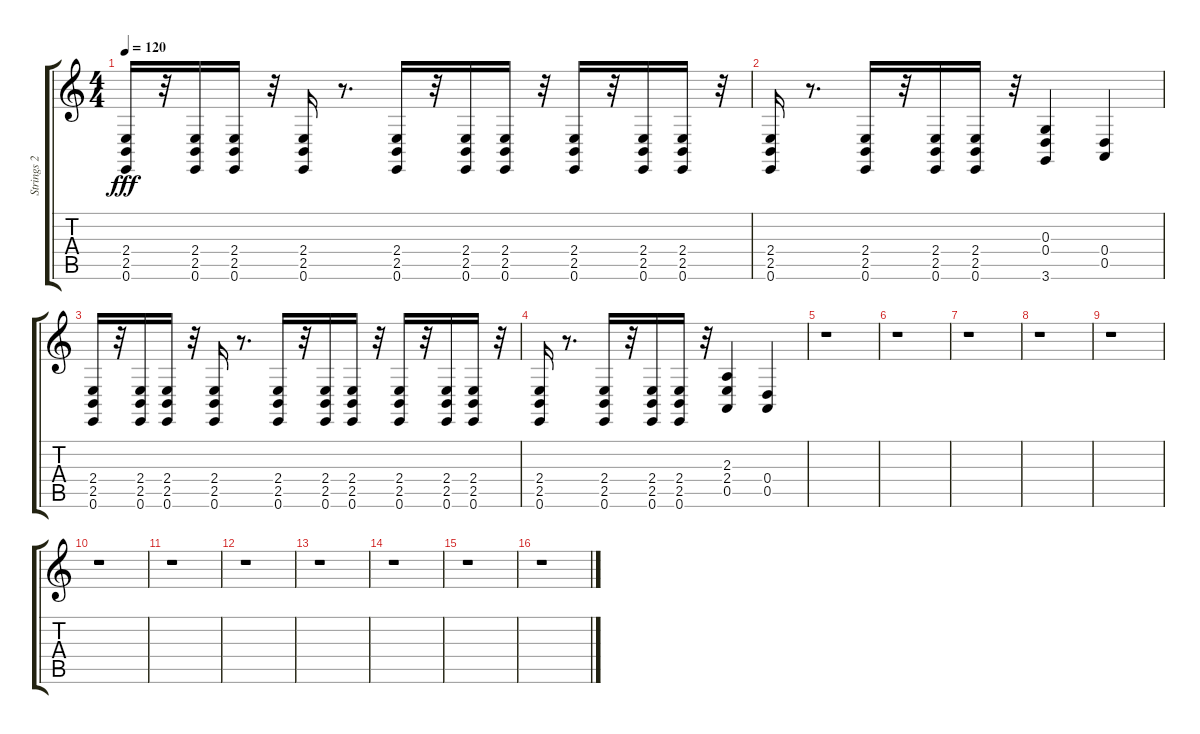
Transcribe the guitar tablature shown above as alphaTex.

\track ("Strings 2" "Strings 2") {instrument stringensemble1}
\staff {score tabs}
\tuning (E4 B3 G3 D3 A2 E2) {hide}
\ts (4 4)
\tempo 120
\clef g2
\ks c
(2.4 2.5 0.6).16{dy fff} r.32 (2.4 2.5 0.6).16 (2.4 2.5 0.6).16 r.32 (2.4 2.5 0.6).16 r.8{d} (2.4 2.5 0.6).16 r.32 (2.4 2.5 0.6).16 (2.4 2.5 0.6).16 r.32 (2.4 2.5 0.6).16 r.32 (2.4 2.5 0.6).16 (2.4 2.5 0.6).16 r.32 |
(2.4 2.5 0.6).16 r.8{d} (2.4 2.5 0.6).16 r.32 (2.4 2.5 0.6).16 (2.4 2.5 0.6).16 r.32 (0.3 0.4 3.6).4 (0.4 0.5).4 |
(2.4 2.5 0.6).16 r.32 (2.4 2.5 0.6).16 (2.4 2.5 0.6).16 r.32 (2.4 2.5 0.6).16 r.8{d} (2.4 2.5 0.6).16 r.32 (2.4 2.5 0.6).16 (2.4 2.5 0.6).16 r.32 (2.4 2.5 0.6).16 r.32 (2.4 2.5 0.6).16 (2.4 2.5 0.6).16 r.32 |
(2.4 2.5 0.6).16 r.8{d} (2.4 2.5 0.6).16 r.32 (2.4 2.5 0.6).16 (2.4 2.5 0.6).16 r.32 (2.3 2.4 0.5).4 (0.4 0.5).4 |
r.1 |
r.1 |
r.1 |
r.1 |
r.1 |
r.1 |
r.1 |
r.1 |
r.1 |
r.1 |
r.1 |
r.1
